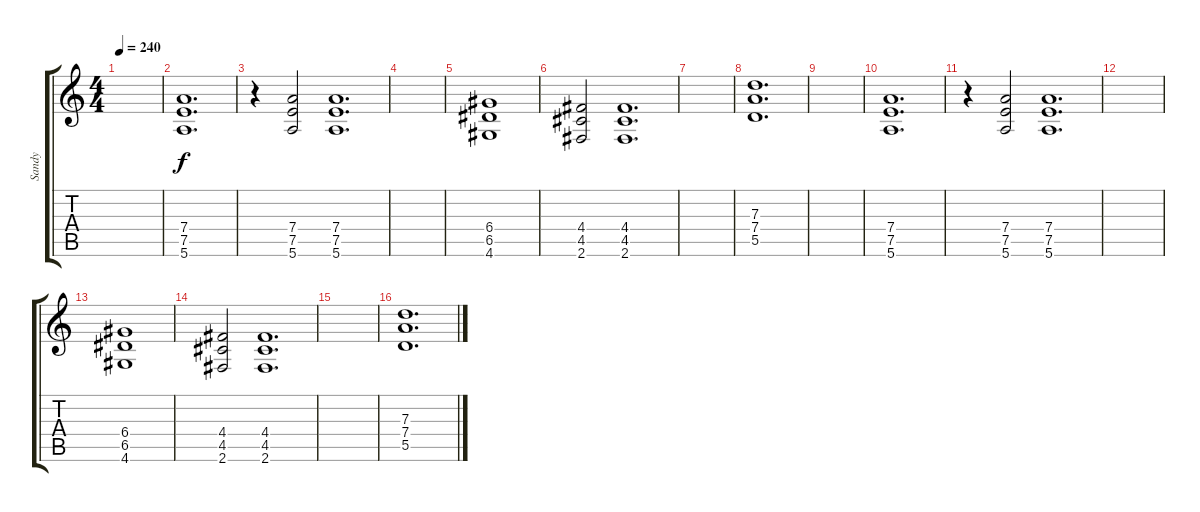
\track ("Sandy" "Sandy") {instrument acousticguitarsteel}
\staff {score tabs}
\tuning (E4 B3 G3 D3 A2 E2) {hide}
\ts (4 4)
\tempo 240
\clef g2
\ks c
|
(7.4 7.5 5.6).1{d} |
r.4 (7.4 7.5 5.6).2 (7.4 7.5 5.6).1{d} |
|
(6.4 6.5 4.6).1 |
(4.4 4.5 2.6).2 (4.4 4.5 2.6).1{d} |
|
(7.3 7.4 5.5).1{d} |
|
(7.4 7.5 5.6).1{d} |
r.4 (7.4 7.5 5.6).2 (7.4 7.5 5.6).1{d} |
|
(6.4 6.5 4.6).1 |
(4.4 4.5 2.6).2 (4.4 4.5 2.6).1{d} |
|
(7.3 7.4 5.5).1{d}
